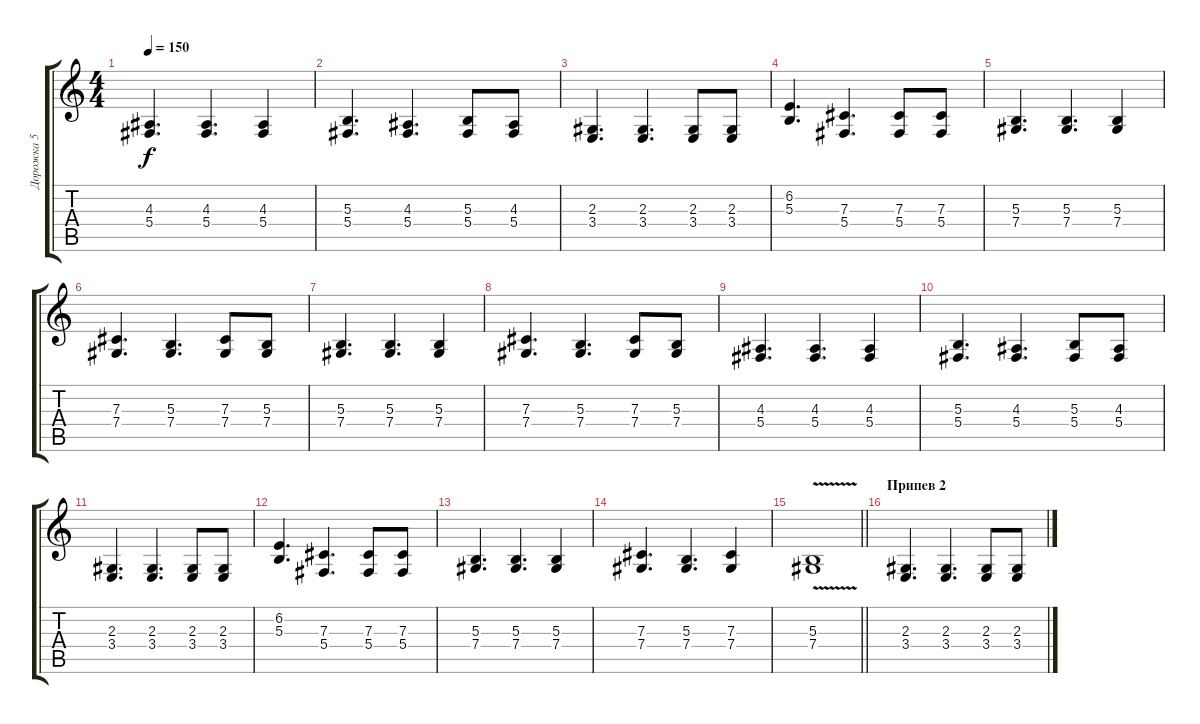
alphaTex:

\track ("Дорожка 5" "Дорожка 5") {instrument stringensemble1}
\staff {score tabs}
\tuning (Eb4 Bb3 Gb3 Db3 Ab2 Eb2) {hide}
\ts (4 4)
\tempo 150
\clef g2
\ks c
(4.3 5.4).4{d dy f} (4.3 5.4).4{d} (4.3 5.4).4 |
(5.3 5.4).4{d} (4.3 5.4).4{d} (5.3 5.4).8 (4.3 5.4).8 |
(2.3 3.4).4{d} (2.3 3.4).4{d} (2.3 3.4).8 (2.3 3.4).8 |
(6.2 5.3).4{d} (7.3 5.4).4{d} (7.3 5.4).8 (7.3 5.4).8 |
(5.3 7.4).4{d} (5.3 7.4).4{d} (5.3 7.4).4 |
(7.3 7.4).4{d} (5.3 7.4).4{d} (7.3 7.4).8 (5.3 7.4).8 |
(5.3 7.4).4{d} (5.3 7.4).4{d} (5.3 7.4).4 |
(7.3 7.4).4{d} (5.3 7.4).4{d} (7.3 7.4).8 (5.3 7.4).8 |
(4.3 5.4).4{d} (4.3 5.4).4{d} (4.3 5.4).4 |
(5.3 5.4).4{d} (4.3 5.4).4{d} (5.3 5.4).8 (4.3 5.4).8 |
(2.3 3.4).4{d} (2.3 3.4).4{d} (2.3 3.4).8 (2.3 3.4).8 |
(6.2 5.3).4{d} (7.3 5.4).4{d} (7.3 5.4).8 (7.3 5.4).8 |
(5.3 7.4).4{d} (5.3 7.4).4{d} (5.3 7.4).4 |
(7.3 7.4).4{d} (5.3 7.4).4{d} (7.3 7.4).4 |
\barLineRight lightlight
(5.3{v} 7.4{v}).1 |
\section ("" "Припев 2")
(2.3 3.4).4{d} (2.3 3.4).4{d} (2.3 3.4).8 (2.3 3.4).8
